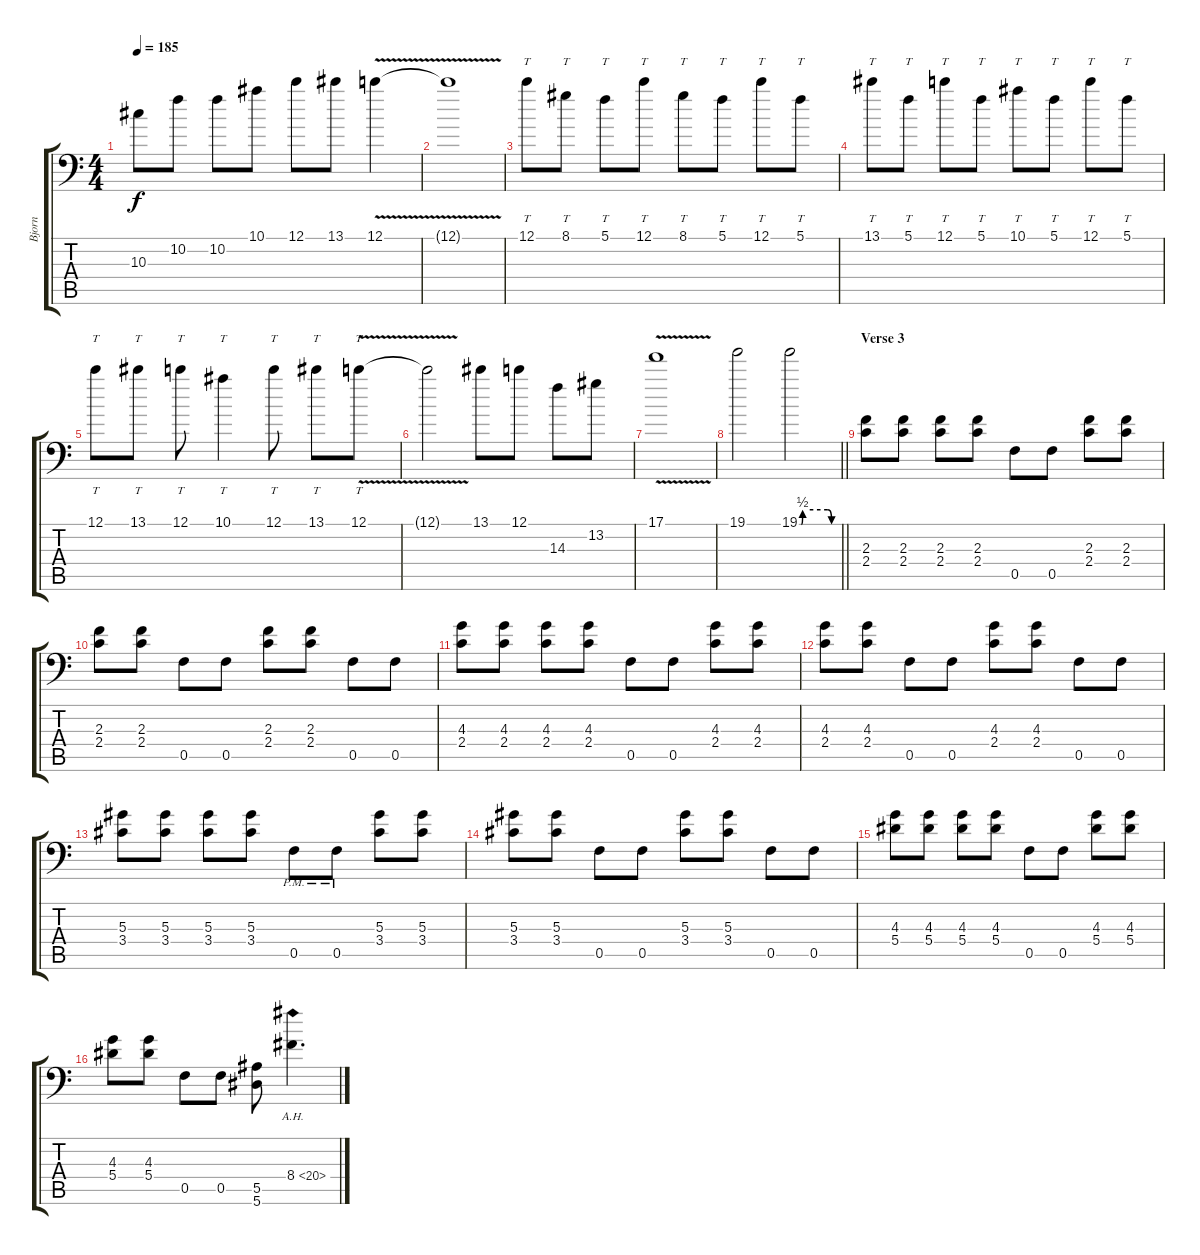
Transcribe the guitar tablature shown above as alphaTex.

\track ("Bjorn" "Bjorn") {instrument distortionguitar}
\staff {score tabs}
\tuning (C4 G3 Eb3 Bb2 F2 Bb1) {hide}
\ts (4 4)
\tempo 185
\clef f4
\ks c
10.3.8{dy f} 10.2.8 10.2.8 10.1.8 12.1.8 13.1.8 12.1{v}.4 |
12.1{t}.1 |
12.1.8{tt} 8.1.8{tt} 5.1.8{tt} 12.1.8{tt} 8.1.8{tt} 5.1.8{tt} 12.1.8{tt} 5.1.8{tt} |
13.1.8{tt} 5.1.8{tt} 12.1.8{tt} 5.1.8{tt} 10.1.8{tt} 5.1.8{tt} 12.1.8{tt} 5.1.8{tt} |
12.1.8{tt} 13.1.8{tt} 12.1.8{tt} 10.1.4{tt} 12.1.8{tt} 13.1.8{tt} 12.1{v}.8{tt} |
12.1{t}.2 13.1.8 12.1.8 14.3.8 13.2.8 |
17.1{v}.1 |
\barLineRight lightlight
19.1.2 19.1{be (custom 0 0 3 0 5 2 44 2 50 0 60 0)}.2 |
\section ("" "Verse 3")
(2.3 2.4).8 (2.3 2.4).8 (2.3 2.4).8 (2.3 2.4).8 0.5.8 0.5.8 (2.3 2.4).8 (2.3 2.4).8 |
(2.3 2.4).8 (2.3 2.4).8 0.5.8 0.5.8 (2.3 2.4).8 (2.3 2.4).8 0.5.8 0.5.8 |
(4.3 2.4).8 (4.3 2.4).8 (4.3 2.4).8 (4.3 2.4).8 0.5.8 0.5.8 (4.3 2.4).8 (4.3 2.4).8 |
(4.3 2.4).8 (4.3 2.4).8 0.5.8 0.5.8 (4.3 2.4).8 (4.3 2.4).8 0.5.8 0.5.8 |
(5.3 3.4).8 (5.3 3.4).8 (5.3 3.4).8 (5.3 3.4).8 0.5{pm}.8 0.5{pm}.8 (5.3 3.4).8 (5.3 3.4).8 |
(5.3 3.4).8 (5.3 3.4).8 0.5.8 0.5.8 (5.3 3.4).8 (5.3 3.4).8 0.5.8 0.5.8 |
(4.3 5.4).8 (4.3 5.4).8 (4.3 5.4).8 (4.3 5.4).8 0.5.8 0.5.8 (4.3 5.4).8 (4.3 5.4).8 |
(4.3 5.4).8 (4.3 5.4).8 0.5.8 0.5.8 (5.5 5.6).8 8.4{ah 12}.4{d}
